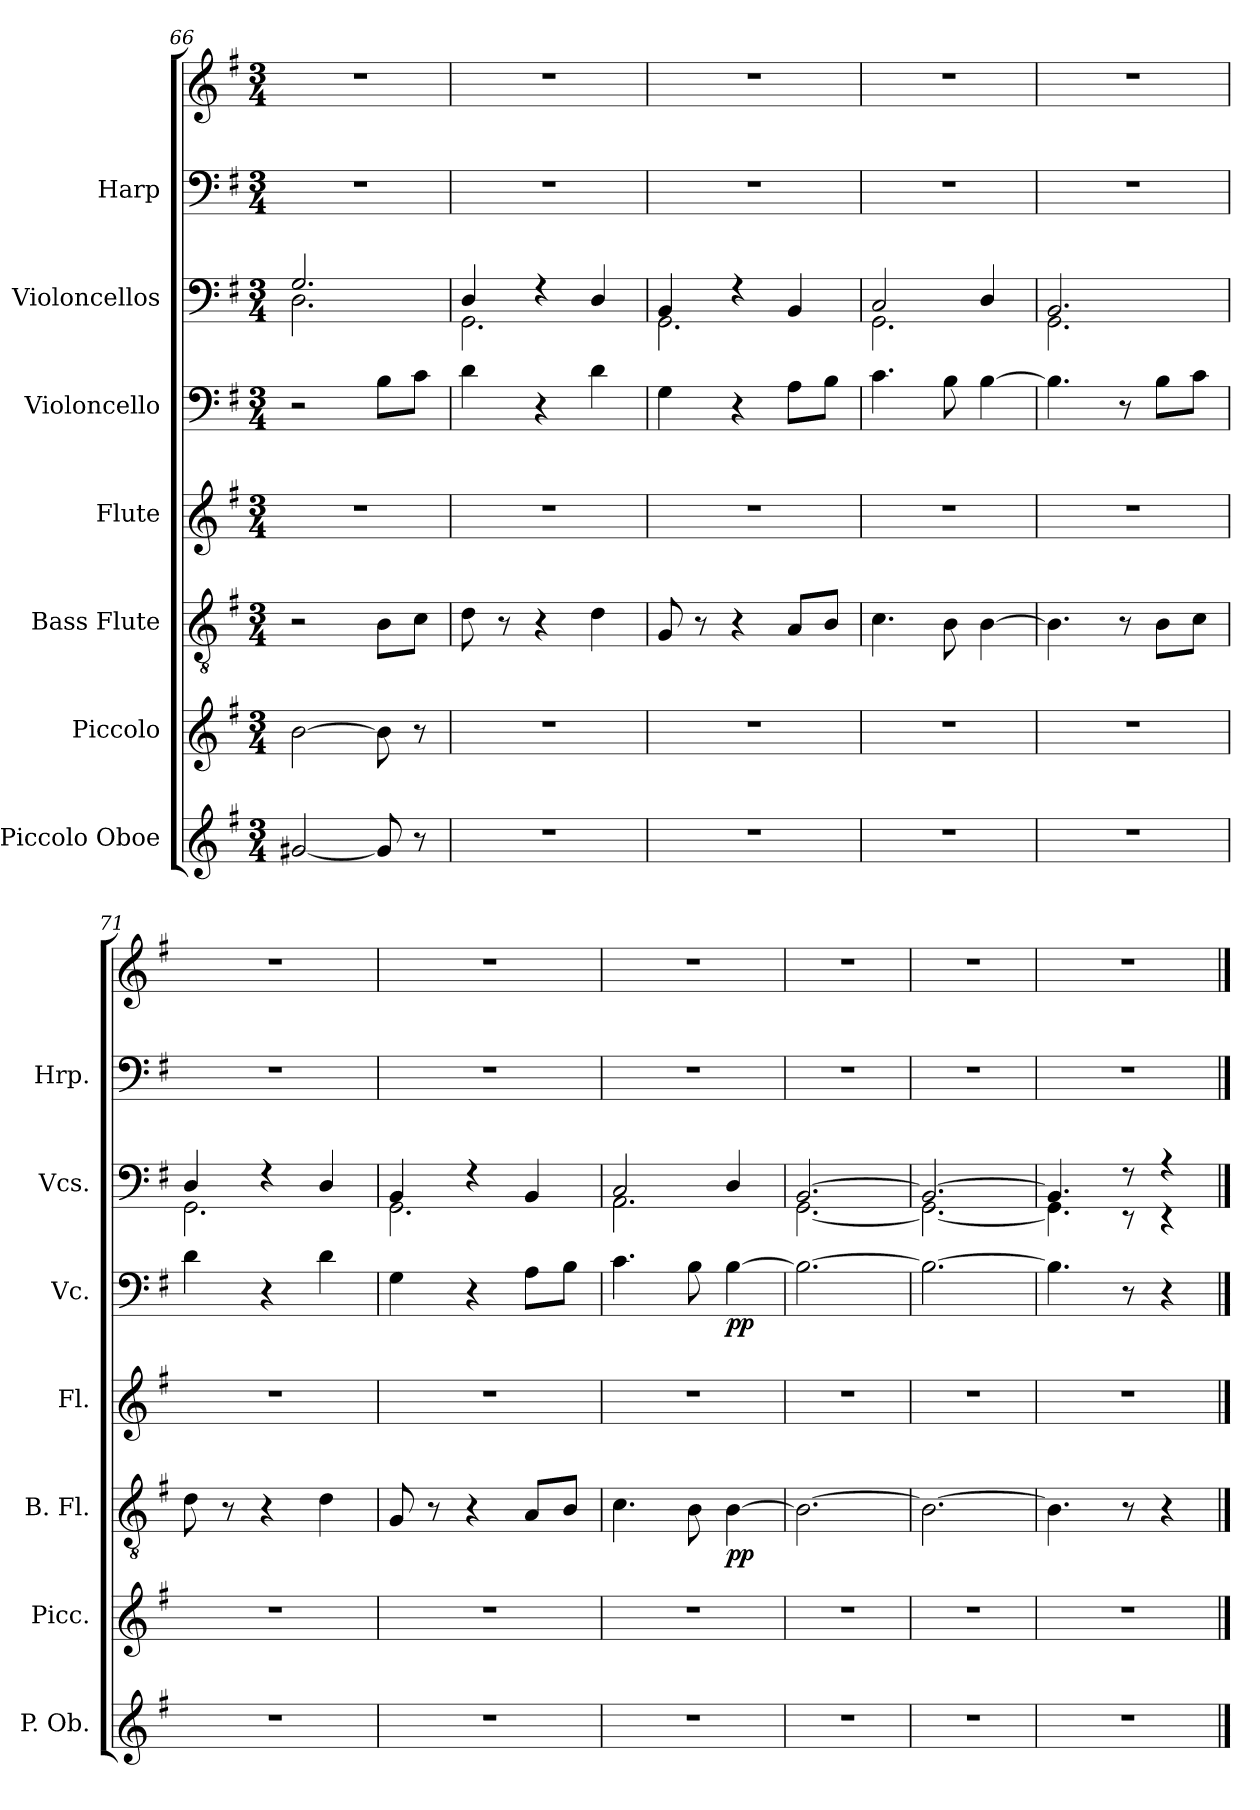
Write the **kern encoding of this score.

**kern	**kern	**kern	**dynam	**kern	**kern	**dynam	**kern	**kern	**kern
*part7	*part6	*part5	*part5	*part4	*part3	*part3	*part2	*part1	*part1
*staff8	*staff7	*staff6	*staff6	*staff5	*staff4	*staff4	*staff3	*staff2	*staff1
*I"Piccolo Oboe	*I"Piccolo	*I"Bass Flute	*	*I"Flute	*I"Violoncello	*	*I"Violoncellos	*I"Harp	*
*I'P. Ob.	*I'Picc.	*I'B. Fl.	*	*I'Fl.	*I'Vc.	*	*I'Vcs.	*I'Hrp.	*
*clefG2	*clefG2	*clefGv2	*	*clefG2	*clefF4	*	*clefF4	*clefF4	*clefG2
*ITrd-2c-3	*ITrd-7c-12	*	*	*	*	*	*	*	*
*k[b-e-]	*k[f#]	*k[f#]	*	*k[f#]	*k[f#]	*	*k[f#]	*k[f#]	*k[f#]
*M3/4	*M3/4	*M3/4	*	*M3/4	*M3/4	*	*M3/4	*M3/4	*M3/4
=66	=66	=66	=66	=66	=66	=66	=66	=66	=66
*	*	*	*	*	*	*	*^	*	*
[2bn/	[2bb\	2r	.	2.r	2r	.	2.G/	2.D\	2.r	2.r
8b/]	8bb\]	8B\L	.	.	8B\L	.	.	.	.	.
8r	8r	8c\J	.	.	8c\J	.	.	.	.	.
!!LO:PB:g=z
=67	=67	=67	=67	=67	=67	=67	=67	=67	=67	=67
2.r	2.r	8d\	.	2.r	4d\	.	4D/	2.GG\	2.r	2.r
.	.	8r	.	.	.	.	.	.	.	.
.	.	4r	.	.	4r	.	4r	.	.	.
.	.	4d\	.	.	4d\	.	4D/	.	.	.
=68	=68	=68	=68	=68	=68	=68	=68	=68	=68	=68
2.r	2.r	8G/	.	2.r	4G\	.	4BB/	2.GG\	2.r	2.r
.	.	8r	.	.	.	.	.	.	.	.
.	.	4r	.	.	4r	.	4r	.	.	.
.	.	8A/L	.	.	8A\L	.	4BB/	.	.	.
.	.	8B/J	.	.	8B\J	.	.	.	.	.
=69	=69	=69	=69	=69	=69	=69	=69	=69	=69	=69
2.r	2.r	4.c\	.	2.r	4.c\	.	2C/	2.GG\	2.r	2.r
.	.	8B\	.	.	8B\	.	.	.	.	.
.	.	[4B\	.	.	[4B\	.	4D/	.	.	.
=70	=70	=70	=70	=70	=70	=70	=70	=70	=70	=70
2.r	2.r	4.B\]	.	2.r	4.B\]	.	2.BB/	2.GG\	2.r	2.r
.	.	8r	.	.	8r	.	.	.	.	.
.	.	8B\L	.	.	8B\L	.	.	.	.	.
.	.	8c\J	.	.	8c\J	.	.	.	.	.
=71	=71	=71	=71	=71	=71	=71	=71	=71	=71	=71
2.r	2.r	8d\	.	2.r	4d\	.	4D/	2.GG\	2.r	2.r
.	.	8r	.	.	.	.	.	.	.	.
.	.	4r	.	.	4r	.	4r	.	.	.
.	.	4d\	.	.	4d\	.	4D/	.	.	.
=72	=72	=72	=72	=72	=72	=72	=72	=72	=72	=72
2.r	2.r	8G/	.	2.r	4G\	.	4BB/	2.GG\	2.r	2.r
.	.	8r	.	.	.	.	.	.	.	.
.	.	4r	.	.	4r	.	4r	.	.	.
.	.	8A/L	.	.	8A\L	.	4BB/	.	.	.
.	.	8B/J	.	.	8B\J	.	.	.	.	.
=73	=73	=73	=73	=73	=73	=73	=73	=73	=73	=73
2.r	2.r	4.c\	.	2.r	4.c\	.	2C/	2.AA\	2.r	2.r
.	.	8B\	.	.	8B\	.	.	.	.	.
!	!	!	!LO:DY:b	!	!	!LO:DY:b	!	!	!	!
.	.	[4B\	pp	.	[4B\	pp	4D/	.	.	.
=74	=74	=74	=74	=74	=74	=74	=74	=74	=74	=74
2.r	2.r	2.B\_	.	2.r	2.B\_	.	[2.BB/	[2.GG\	2.r	2.r
=75	=75	=75	=75	=75	=75	=75	=75	=75	=75	=75
2.r	2.r	2.B\_	.	2.r	2.B\_	.	2.BB/_	2.GG\_	2.r	2.r
!!LO:PB:g=z
=76	=76	=76	=76	=76	=76	=76	=76	=76	=76	=76
2.r	2.r	4.B\]	.	2.r	4.B\]	.	4.BB/]	4.GG\]	2.r	2.r
.	.	8r	.	.	8r	.	8r	8r	.	.
.	.	4r	.	.	4r	.	4r	4r	.	.
*	*	*	*	*	*	*	*v	*v	*	*
==	==	==	==	==	==	==	==	==	==
*-	*-	*-	*-	*-	*-	*-	*-	*-	*-
